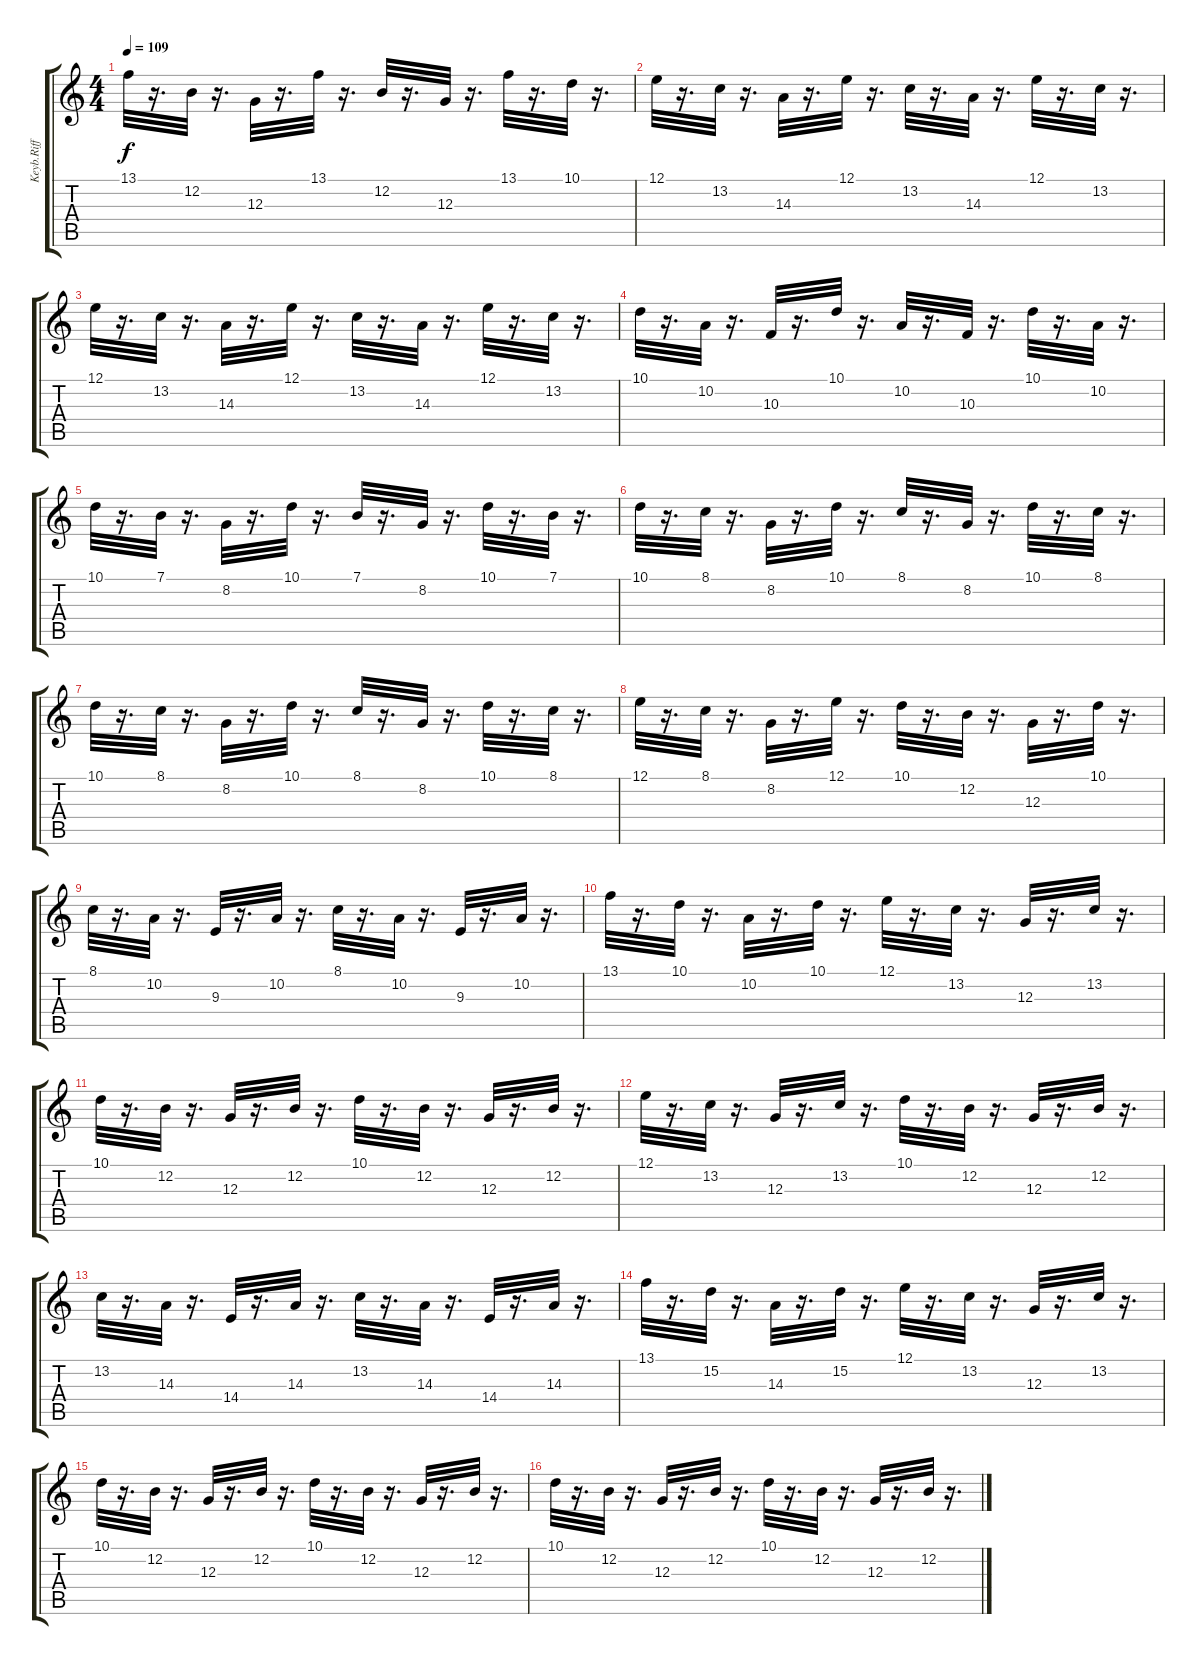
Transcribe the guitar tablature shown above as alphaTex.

\track ("Keyb.Riff" "Keyb.Riff") {instrument fx4atmosphere}
\staff {score tabs}
\tuning (E4 B3 G3 D3 A2 E2) {hide}
\ts (4 4)
\tempo 109
\clef g2
\ks c
13.1.32{dy f} r.16{d} 12.2.32 r.16{d} 12.3.32 r.16{d} 13.1.32 r.16{d} 12.2.32 r.16{d} 12.3.32 r.16{d} 13.1.32 r.16{d} 10.1.32 r.16{d} |
12.1.32 r.16{d} 13.2.32 r.16{d} 14.3.32 r.16{d} 12.1.32 r.16{d} 13.2.32 r.16{d} 14.3.32 r.16{d} 12.1.32 r.16{d} 13.2.32 r.16{d} |
12.1.32 r.16{d} 13.2.32 r.16{d} 14.3.32 r.16{d} 12.1.32 r.16{d} 13.2.32 r.16{d} 14.3.32 r.16{d} 12.1.32 r.16{d} 13.2.32 r.16{d} |
10.1.32 r.16{d} 10.2.32 r.16{d} 10.3.32 r.16{d} 10.1.32 r.16{d} 10.2.32 r.16{d} 10.3.32 r.16{d} 10.1.32 r.16{d} 10.2.32 r.16{d} |
10.1.32 r.16{d} 7.1.32 r.16{d} 8.2.32 r.16{d} 10.1.32 r.16{d} 7.1.32 r.16{d} 8.2.32 r.16{d} 10.1.32 r.16{d} 7.1.32 r.16{d} |
10.1.32 r.16{d} 8.1.32 r.16{d} 8.2.32 r.16{d} 10.1.32 r.16{d} 8.1.32 r.16{d} 8.2.32 r.16{d} 10.1.32 r.16{d} 8.1.32 r.16{d} |
10.1.32 r.16{d} 8.1.32 r.16{d} 8.2.32 r.16{d} 10.1.32 r.16{d} 8.1.32 r.16{d} 8.2.32 r.16{d} 10.1.32 r.16{d} 8.1.32 r.16{d} |
12.1.32 r.16{d} 8.1.32 r.16{d} 8.2.32 r.16{d} 12.1.32 r.16{d} 10.1.32 r.16{d} 12.2.32 r.16{d} 12.3.32 r.16{d} 10.1.32 r.16{d} |
8.1.32 r.16{d} 10.2.32 r.16{d} 9.3.32 r.16{d} 10.2.32 r.16{d} 8.1.32 r.16{d} 10.2.32 r.16{d} 9.3.32 r.16{d} 10.2.32 r.16{d} |
13.1.32 r.16{d} 10.1.32 r.16{d} 10.2.32 r.16{d} 10.1.32 r.16{d} 12.1.32 r.16{d} 13.2.32 r.16{d} 12.3.32 r.16{d} 13.2.32 r.16{d} |
10.1.32 r.16{d} 12.2.32 r.16{d} 12.3.32 r.16{d} 12.2.32 r.16{d} 10.1.32 r.16{d} 12.2.32 r.16{d} 12.3.32 r.16{d} 12.2.32 r.16{d} |
12.1.32 r.16{d} 13.2.32 r.16{d} 12.3.32 r.16{d} 13.2.32 r.16{d} 10.1.32 r.16{d} 12.2.32 r.16{d} 12.3.32 r.16{d} 12.2.32 r.16{d} |
13.2.32 r.16{d} 14.3.32 r.16{d} 14.4.32 r.16{d} 14.3.32 r.16{d} 13.2.32 r.16{d} 14.3.32 r.16{d} 14.4.32 r.16{d} 14.3.32 r.16{d} |
13.1.32 r.16{d} 15.2.32 r.16{d} 14.3.32 r.16{d} 15.2.32 r.16{d} 12.1.32 r.16{d} 13.2.32 r.16{d} 12.3.32 r.16{d} 13.2.32 r.16{d} |
10.1.32 r.16{d} 12.2.32 r.16{d} 12.3.32 r.16{d} 12.2.32 r.16{d} 10.1.32 r.16{d} 12.2.32 r.16{d} 12.3.32 r.16{d} 12.2.32 r.16{d} |
10.1.32 r.16{d} 12.2.32 r.16{d} 12.3.32 r.16{d} 12.2.32 r.16{d} 10.1.32 r.16{d} 12.2.32 r.16{d} 12.3.32 r.16{d} 12.2.32 r.16{d}
